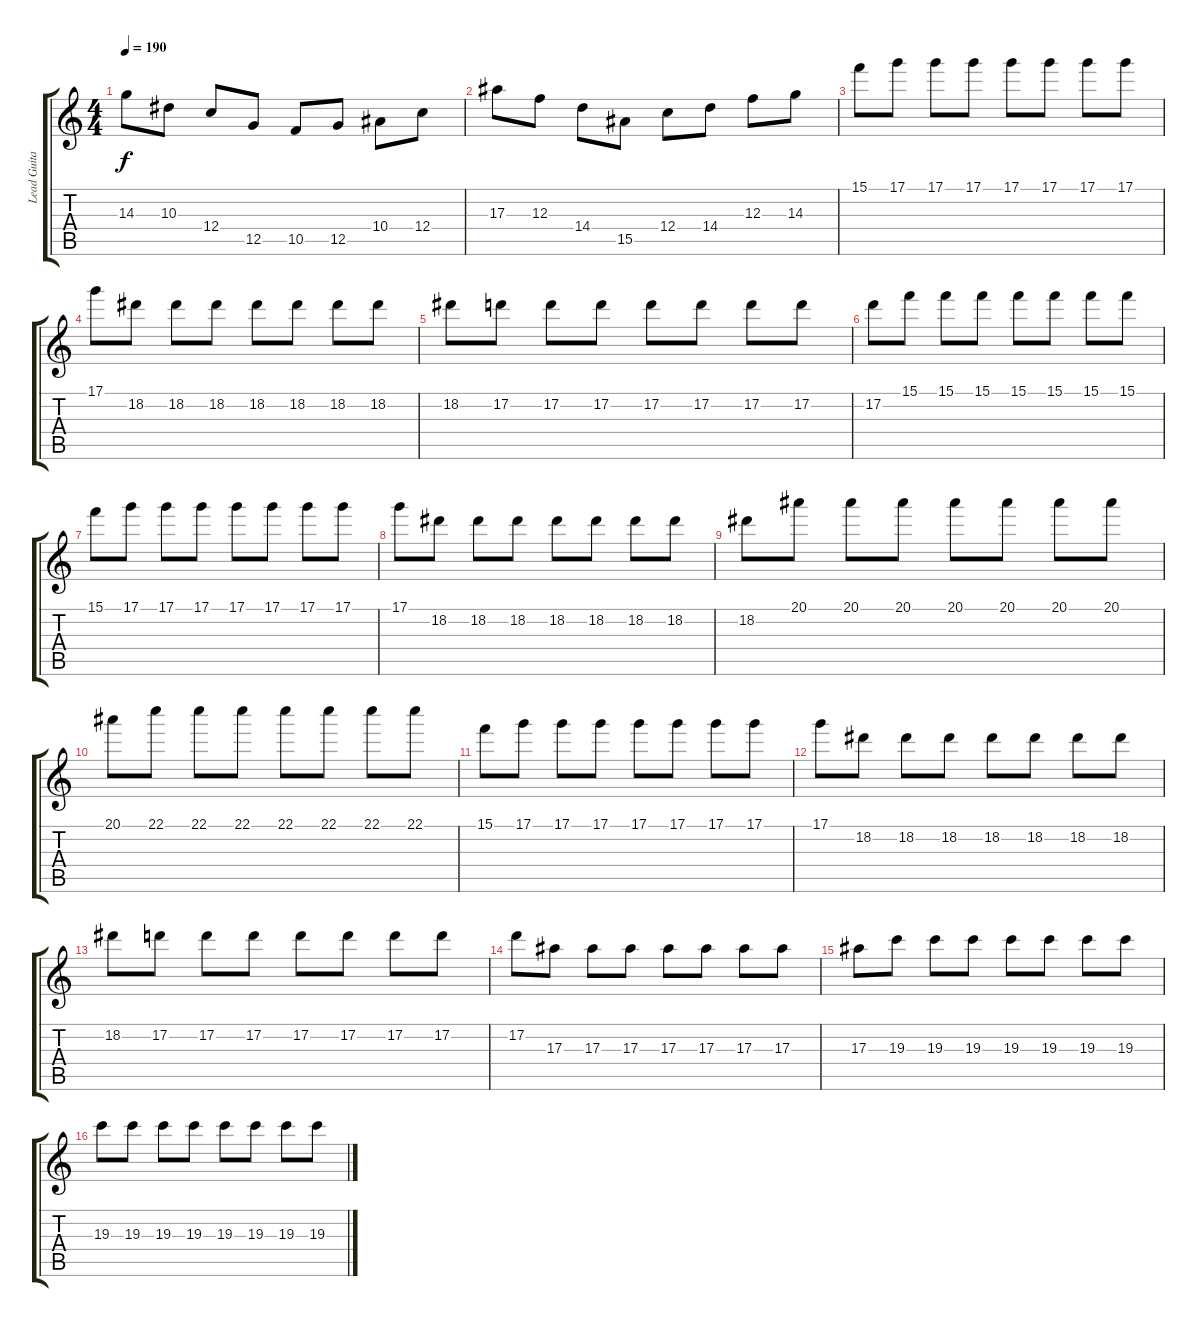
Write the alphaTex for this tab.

\track ("Lead Guitar (Drop C)" "Lead Guita") {instrument distortionguitar}
\staff {score tabs}
\tuning (D4 A3 F3 C3 G2 C2) {hide}
\ts (4 4)
\tempo 190
\clef g2
\ks c
14.3.8{dy f} 10.3.8 12.4.8 12.5.8 10.5.8 12.5.8 10.4.8 12.4.8 |
17.3.8 12.3.8 14.4.8 15.5.8 12.4.8 14.4.8 12.3.8 14.3.8 |
15.1.8 17.1.8 17.1.8 17.1.8 17.1.8 17.1.8 17.1.8 17.1.8 |
17.1.8 18.2.8 18.2.8 18.2.8 18.2.8 18.2.8 18.2.8 18.2.8 |
18.2.8 17.2.8 17.2.8 17.2.8 17.2.8 17.2.8 17.2.8 17.2.8 |
17.2.8 15.1.8 15.1.8 15.1.8 15.1.8 15.1.8 15.1.8 15.1.8 |
15.1.8 17.1.8 17.1.8 17.1.8 17.1.8 17.1.8 17.1.8 17.1.8 |
17.1.8 18.2.8 18.2.8 18.2.8 18.2.8 18.2.8 18.2.8 18.2.8 |
18.2.8 20.1.8 20.1.8 20.1.8 20.1.8 20.1.8 20.1.8 20.1.8 |
20.1.8 22.1.8 22.1.8 22.1.8 22.1.8 22.1.8 22.1.8 22.1.8 |
15.1.8 17.1.8 17.1.8 17.1.8 17.1.8 17.1.8 17.1.8 17.1.8 |
17.1.8 18.2.8 18.2.8 18.2.8 18.2.8 18.2.8 18.2.8 18.2.8 |
18.2.8 17.2.8 17.2.8 17.2.8 17.2.8 17.2.8 17.2.8 17.2.8 |
17.2.8 17.3.8 17.3.8 17.3.8 17.3.8 17.3.8 17.3.8 17.3.8 |
17.3.8 19.3.8 19.3.8 19.3.8 19.3.8 19.3.8 19.3.8 19.3.8 |
19.3.8 19.3.8 19.3.8 19.3.8 19.3.8 19.3.8 19.3.8 19.3.8
